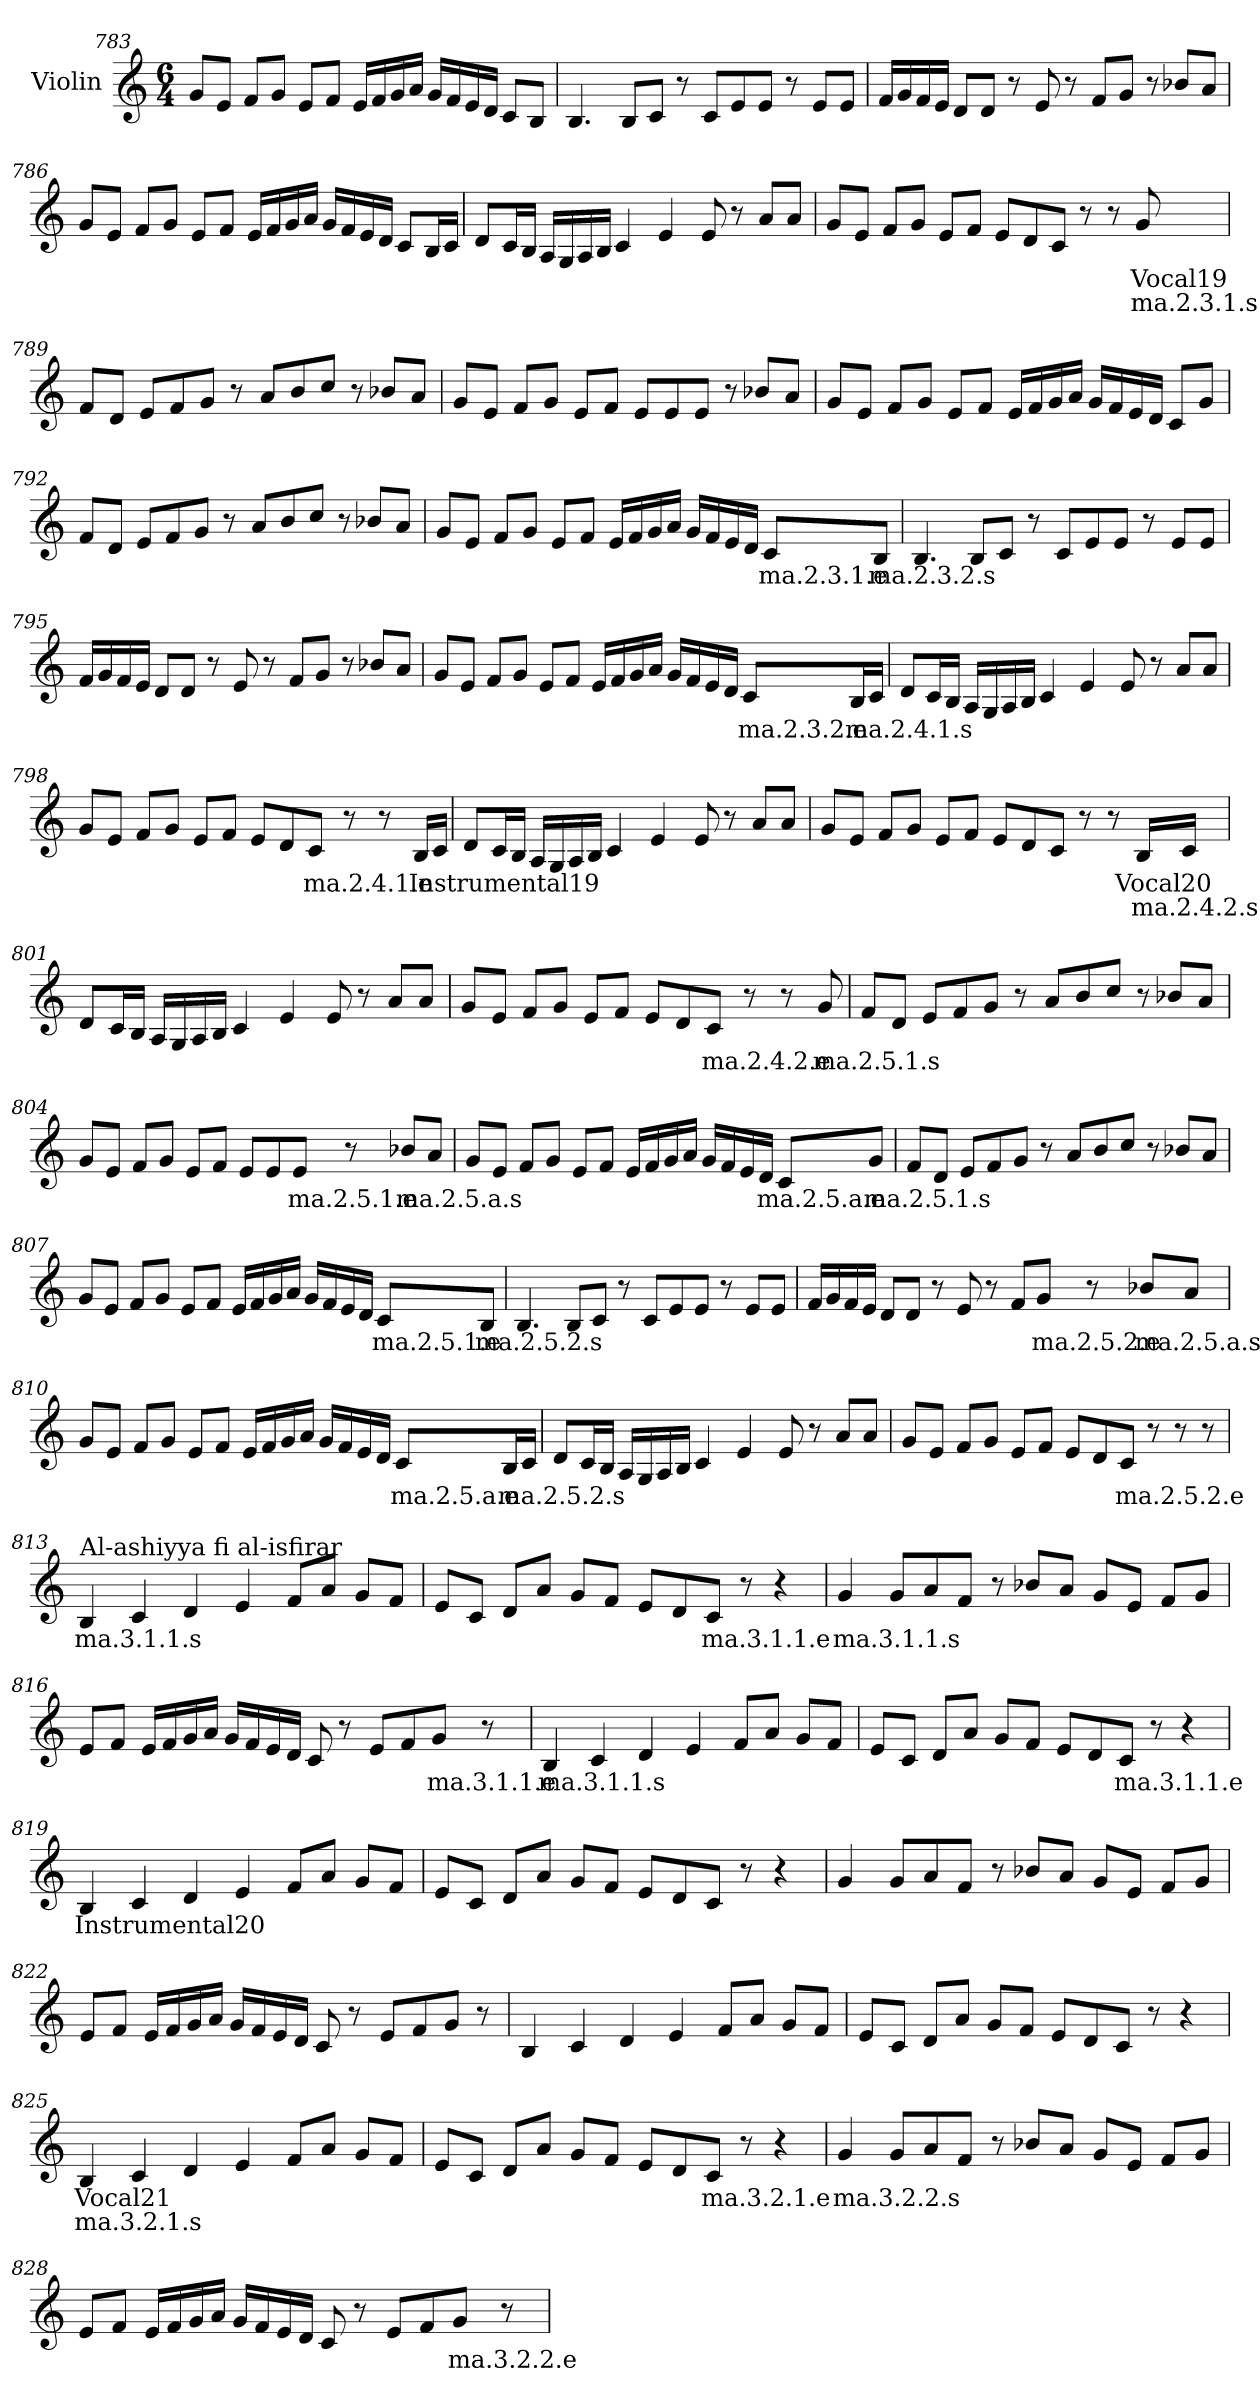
**kern	**text	**text
*part1	*part1	*part1
*staff1	*staff1	*staff1
*I"Violin	*	*
!!LO:LB:g=z
*clefG2	*	*
*k[]	*	*
*M6/4	*	*
=783	=783	=783
8g/L	.	.
8e/J	.	.
8f/L	.	.
8g/J	.	.
8e/L	.	.
8f/J	.	.
16e/LL	.	.
16f/	.	.
16g/	.	.
16a/JJ	.	.
16g/LL	.	.
16f/	.	.
16e/	.	.
16d/JJ	.	.
8c/L	.	.
8B/J	.	.
=784	=784	=784
4.B/	.	.
8B/L	.	.
8c/J	.	.
8r	.	.
8c/L	.	.
8e/	.	.
8e/J	.	.
8r	.	.
8e/L	.	.
8e/J	.	.
=785	=785	=785
16f/LL	.	.
16g/	.	.
16f/	.	.
16e/JJ	.	.
8d/L	.	.
8d/J	.	.
8r	.	.
8e/	.	.
8r	.	.
8f/L	.	.
8g/J	.	.
8r	.	.
8b-X/L	.	.
8a/J	.	.
!!LO:LB:g=z
=786	=786	=786
8g/L	.	.
8e/J	.	.
8f/L	.	.
8g/J	.	.
8e/L	.	.
8f/J	.	.
16e/LL	.	.
16f/	.	.
16g/	.	.
16a/JJ	.	.
16g/LL	.	.
16f/	.	.
16e/	.	.
16d/JJ	.	.
8c/L	.	.
16B/L	.	.
16c/JJ	.	.
=787	=787	=787
8d/L	.	.
16c/L	.	.
16B/JJ	.	.
16A/LL	.	.
16G/	.	.
16A/	.	.
16B/JJ	.	.
4c/	.	.
4e/	.	.
8e/	.	.
8r	.	.
8a/L	.	.
8a/J	.	.
!!LO:LB:g=z
=788	=788	=788
8g/L	.	.
8e/J	.	.
8f/L	.	.
8g/J	.	.
8e/L	.	.
8f/J	.	.
8e/L	.	.
8d/	.	.
8c/J	.	.
8r	.	.
8r	.	.
!	!LO:LY:b	!LO:LY:b
8g/	Vocal19	ma.2.3.1.s
=789	=789	=789
8f/L	.	.
8d/J	.	.
8e/L	.	.
8f/	.	.
8g/J	.	.
8r	.	.
8a/L	.	.
8b/	.	.
8cc/J	.	.
8r	.	.
8b-X/L	.	.
8a/J	.	.
=790	=790	=790
8g/L	.	.
8e/J	.	.
8f/L	.	.
8g/J	.	.
8e/L	.	.
8f/J	.	.
8e/L	.	.
8e/	.	.
8e/J	.	.
8r	.	.
8b-X/L	.	.
8a/J	.	.
!!LO:LB:g=z
=791	=791	=791
8g/L	.	.
8e/J	.	.
8f/L	.	.
8g/J	.	.
8e/L	.	.
8f/J	.	.
16e/LL	.	.
16f/	.	.
16g/	.	.
16a/JJ	.	.
16g/LL	.	.
16f/	.	.
16e/	.	.
16d/JJ	.	.
8c/L	.	.
8g/J	.	.
=792	=792	=792
8f/L	.	.
8d/J	.	.
8e/L	.	.
8f/	.	.
8g/J	.	.
8r	.	.
8a/L	.	.
8b/	.	.
8cc/J	.	.
8r	.	.
8b-X/L	.	.
8a/J	.	.
!!LO:LB:g=z
=793	=793	=793
8g/L	.	.
8e/J	.	.
8f/L	.	.
8g/J	.	.
8e/L	.	.
8f/J	.	.
16e/LL	.	.
16f/	.	.
16g/	.	.
16a/JJ	.	.
16g/LL	.	.
16f/	.	.
16e/	.	.
16d/JJ	.	.
!	!LO:LY:b	!
8c/L	ma.2.3.1.e	.
!	!LO:LY:b	!
8B/J	ma.2.3.2.s	.
=794	=794	=794
4.B/	.	.
8B/L	.	.
8c/J	.	.
8r	.	.
8c/L	.	.
8e/	.	.
8e/J	.	.
8r	.	.
8e/L	.	.
8e/J	.	.
!!LO:LB:g=z
=795	=795	=795
16f/LL	.	.
16g/	.	.
16f/	.	.
16e/JJ	.	.
8d/L	.	.
8d/J	.	.
8r	.	.
8e/	.	.
8r	.	.
8f/L	.	.
8g/J	.	.
8r	.	.
8b-X/L	.	.
8a/J	.	.
!!LO:PB:g=z
=796	=796	=796
8g/L	.	.
8e/J	.	.
8f/L	.	.
8g/J	.	.
8e/L	.	.
8f/J	.	.
16e/LL	.	.
16f/	.	.
16g/	.	.
16a/JJ	.	.
16g/LL	.	.
16f/	.	.
16e/	.	.
16d/JJ	.	.
!	!LO:LY:b	!
8c/L	ma.2.3.2.e	.
!	!LO:LY:b	!
16B/L	ma.2.4.1.s	.
16c/JJ	.	.
=797	=797	=797
8d/L	.	.
16c/L	.	.
16B/JJ	.	.
16A/LL	.	.
16G/	.	.
16A/	.	.
16B/JJ	.	.
4c/	.	.
4e/	.	.
8e/	.	.
8r	.	.
8a/L	.	.
8a/J	.	.
!!LO:LB:g=z
=798	=798	=798
8g/L	.	.
8e/J	.	.
8f/L	.	.
8g/J	.	.
8e/L	.	.
8f/J	.	.
8e/L	.	.
8d/	.	.
!	!LO:LY:b	!
8c/J	ma.2.4.1.e	.
8r	.	.
8r	.	.
!	!LO:LY:b	!
16B/LL	Instrumental19	.
16c/JJ	.	.
=799	=799	=799
8d/L	.	.
16c/L	.	.
16B/JJ	.	.
16A/LL	.	.
16G/	.	.
16A/	.	.
16B/JJ	.	.
4c/	.	.
4e/	.	.
8e/	.	.
8r	.	.
8a/L	.	.
8a/J	.	.
!!LO:LB:g=z
=800	=800	=800
8g/L	.	.
8e/J	.	.
8f/L	.	.
8g/J	.	.
8e/L	.	.
8f/J	.	.
8e/L	.	.
8d/	.	.
8c/J	.	.
8r	.	.
8r	.	.
!	!LO:LY:b	!LO:LY:b
16B/LL	Vocal20	ma.2.4.2.s
16c/JJ	.	.
=801	=801	=801
8d/L	.	.
16c/L	.	.
16B/JJ	.	.
16A/LL	.	.
16G/	.	.
16A/	.	.
16B/JJ	.	.
4c/	.	.
4e/	.	.
8e/	.	.
8r	.	.
8a/L	.	.
8a/J	.	.
!!LO:LB:g=z
=802	=802	=802
8g/L	.	.
8e/J	.	.
8f/L	.	.
8g/J	.	.
8e/L	.	.
8f/J	.	.
8e/L	.	.
8d/	.	.
!	!LO:LY:b	!
8c/J	ma.2.4.2.e	.
8r	.	.
8r	.	.
!	!LO:LY:b	!
8g/	ma.2.5.1.s	.
=803	=803	=803
8f/L	.	.
8d/J	.	.
8e/L	.	.
8f/	.	.
8g/J	.	.
8r	.	.
8a/L	.	.
8b/	.	.
8cc/J	.	.
8r	.	.
8b-X/L	.	.
8a/J	.	.
!!LO:LB:g=z
=804	=804	=804
8g/L	.	.
8e/J	.	.
8f/L	.	.
8g/J	.	.
8e/L	.	.
8f/J	.	.
8e/L	.	.
8e/	.	.
!	!LO:LY:b	!
8e/J	ma.2.5.1.e	.
8r	.	.
!	!LO:LY:b	!
8b-X/L	ma.2.5.a.s	.
8a/J	.	.
!!LO:LB:g=z
=805	=805	=805
8g/L	.	.
8e/J	.	.
8f/L	.	.
8g/J	.	.
8e/L	.	.
8f/J	.	.
16e/LL	.	.
16f/	.	.
16g/	.	.
16a/JJ	.	.
16g/LL	.	.
16f/	.	.
16e/	.	.
16d/JJ	.	.
!	!LO:LY:b	!
8c/L	ma.2.5.a.e	.
!	!LO:LY:b	!
8g/J	ma.2.5.1.s	.
!!LO:LB:g=z
=806	=806	=806
8f/L	.	.
8d/J	.	.
8e/L	.	.
8f/	.	.
8g/J	.	.
8r	.	.
8a/L	.	.
8b/	.	.
8cc/J	.	.
8r	.	.
8b-X/L	.	.
8a/J	.	.
=807	=807	=807
8g/L	.	.
8e/J	.	.
8f/L	.	.
8g/J	.	.
8e/L	.	.
8f/J	.	.
16e/LL	.	.
16f/	.	.
16g/	.	.
16a/JJ	.	.
16g/LL	.	.
16f/	.	.
16e/	.	.
16d/JJ	.	.
!	!LO:LY:b	!
8c/L	ma.2.5.1.e	.
!	!LO:LY:b	!
8B/J	ma.2.5.2.s	.
!!LO:LB:g=z
=808	=808	=808
4.B/	.	.
8B/L	.	.
8c/J	.	.
8r	.	.
8c/L	.	.
8e/	.	.
8e/J	.	.
8r	.	.
8e/L	.	.
8e/J	.	.
!!LO:LB:g=z
=809	=809	=809
16f/LL	.	.
16g/	.	.
16f/	.	.
16e/JJ	.	.
8d/L	.	.
8d/J	.	.
8r	.	.
8e/	.	.
8r	.	.
8f/L	.	.
!	!LO:LY:b	!
8g/J	ma.2.5.2.e	.
8r	.	.
!	!LO:LY:b	!
8b-X/L	ma.2.5.a.s	.
8a/J	.	.
!!LO:LB:g=z
=810	=810	=810
8g/L	.	.
8e/J	.	.
8f/L	.	.
8g/J	.	.
8e/L	.	.
8f/J	.	.
16e/LL	.	.
16f/	.	.
16g/	.	.
16a/JJ	.	.
16g/LL	.	.
16f/	.	.
16e/	.	.
16d/JJ	.	.
!	!LO:LY:b	!
8c/L	ma.2.5.a.e	.
!	!LO:LY:b	!
16B/L	ma.2.5.2.s	.
16c/JJ	.	.
!!LO:PB:g=z
=811	=811	=811
8d/L	.	.
16c/L	.	.
16B/JJ	.	.
16A/LL	.	.
16G/	.	.
16A/	.	.
16B/JJ	.	.
4c/	.	.
4e/	.	.
8e/	.	.
8r	.	.
8a/L	.	.
8a/J	.	.
=812	=812	=812
8g/L	.	.
8e/J	.	.
8f/L	.	.
8g/J	.	.
8e/L	.	.
8f/J	.	.
8e/L	.	.
8d/	.	.
!	!LO:LY:b	!
8c/J	ma.2.5.2.e	.
8r	.	.
8r	.	.
8r	.	.
!!LO:LB:g=z
=813	=813	=813
!LO:TX:a:t=Al-ashiyya fi al-isfirar	!	!
!	!LO:LY:b	!
4B/	ma.3.1.1.s	.
4c/	.	.
4d/	.	.
4e/	.	.
8f/L	.	.
8a/J	.	.
8g/L	.	.
8f/J	.	.
=814	=814	=814
8e/L	.	.
8c/J	.	.
8d/L	.	.
8a/J	.	.
8g/L	.	.
8f/J	.	.
8e/L	.	.
8d/	.	.
!	!LO:LY:b	!
8c/J	ma.3.1.1.e	.
8r	.	.
4r	.	.
=815	=815	=815
!	!LO:LY:b	!
4g/	ma.3.1.1.s	.
8g/L	.	.
8a/	.	.
8f/J	.	.
8r	.	.
8b-X/L	.	.
8a/J	.	.
8g/L	.	.
8e/J	.	.
8f/L	.	.
8g/J	.	.
!!LO:LB:g=z
=816	=816	=816
8e/L	.	.
8f/J	.	.
16e/LL	.	.
16f/	.	.
16g/	.	.
16a/JJ	.	.
16g/LL	.	.
16f/	.	.
16e/	.	.
16d/JJ	.	.
8c/	.	.
8r	.	.
8e/L	.	.
8f/	.	.
!	!LO:LY:b	!
8g/J	ma.3.1.1.e	.
8r	.	.
=817	=817	=817
!	!LO:LY:b	!
4B/	ma.3.1.1.s	.
4c/	.	.
4d/	.	.
4e/	.	.
8f/L	.	.
8a/J	.	.
8g/L	.	.
8f/J	.	.
!!LO:LB:g=z
=818	=818	=818
8e/L	.	.
8c/J	.	.
8d/L	.	.
8a/J	.	.
8g/L	.	.
8f/J	.	.
8e/L	.	.
8d/	.	.
!	!LO:LY:b	!
8c/J	ma.3.1.1.e	.
8r	.	.
4r	.	.
!!LO:LB:g=z
=819	=819	=819
!	!LO:LY:b	!
4B/	Instrumental20	.
4c/	.	.
4d/	.	.
4e/	.	.
8f/L	.	.
8a/J	.	.
8g/L	.	.
8f/J	.	.
=820	=820	=820
8e/L	.	.
8c/J	.	.
8d/L	.	.
8a/J	.	.
8g/L	.	.
8f/J	.	.
8e/L	.	.
8d/	.	.
8c/J	.	.
8r	.	.
4r	.	.
=821	=821	=821
4g/	.	.
8g/L	.	.
8a/	.	.
8f/J	.	.
8r	.	.
8b-X/L	.	.
8a/J	.	.
8g/L	.	.
8e/J	.	.
8f/L	.	.
8g/J	.	.
!!LO:LB:g=z
=822	=822	=822
8e/L	.	.
8f/J	.	.
16e/LL	.	.
16f/	.	.
16g/	.	.
16a/JJ	.	.
16g/LL	.	.
16f/	.	.
16e/	.	.
16d/JJ	.	.
8c/	.	.
8r	.	.
8e/L	.	.
8f/	.	.
8g/J	.	.
8r	.	.
=823	=823	=823
4B/	.	.
4c/	.	.
4d/	.	.
4e/	.	.
8f/L	.	.
8a/J	.	.
8g/L	.	.
8f/J	.	.
=824	=824	=824
8e/L	.	.
8c/J	.	.
8d/L	.	.
8a/J	.	.
8g/L	.	.
8f/J	.	.
8e/L	.	.
8d/	.	.
8c/J	.	.
8r	.	.
4r	.	.
!!LO:LB:g=z
=825	=825	=825
!	!LO:LY:b	!LO:LY:b
4B/	Vocal21	ma.3.2.1.s
4c/	.	.
4d/	.	.
4e/	.	.
8f/L	.	.
8a/J	.	.
8g/L	.	.
8f/J	.	.
=826	=826	=826
8e/L	.	.
8c/J	.	.
8d/L	.	.
8a/J	.	.
8g/L	.	.
8f/J	.	.
8e/L	.	.
8d/	.	.
!	!LO:LY:b	!
8c/J	ma.3.2.1.e	.
8r	.	.
4r	.	.
=827	=827	=827
!	!LO:LY:b	!
4g/	ma.3.2.2.s	.
8g/L	.	.
8a/	.	.
8f/J	.	.
8r	.	.
8b-X/L	.	.
8a/J	.	.
8g/L	.	.
8e/J	.	.
8f/L	.	.
8g/J	.	.
!!LO:LB:g=z
=828	=828	=828
8e/L	.	.
8f/J	.	.
16e/LL	.	.
16f/	.	.
16g/	.	.
16a/JJ	.	.
16g/LL	.	.
16f/	.	.
16e/	.	.
16d/JJ	.	.
8c/	.	.
8r	.	.
8e/L	.	.
8f/	.	.
!	!LO:LY:b	!
8g/J	ma.3.2.2.e	.
8r	.	.
=	=	=
*-	*-	*-
